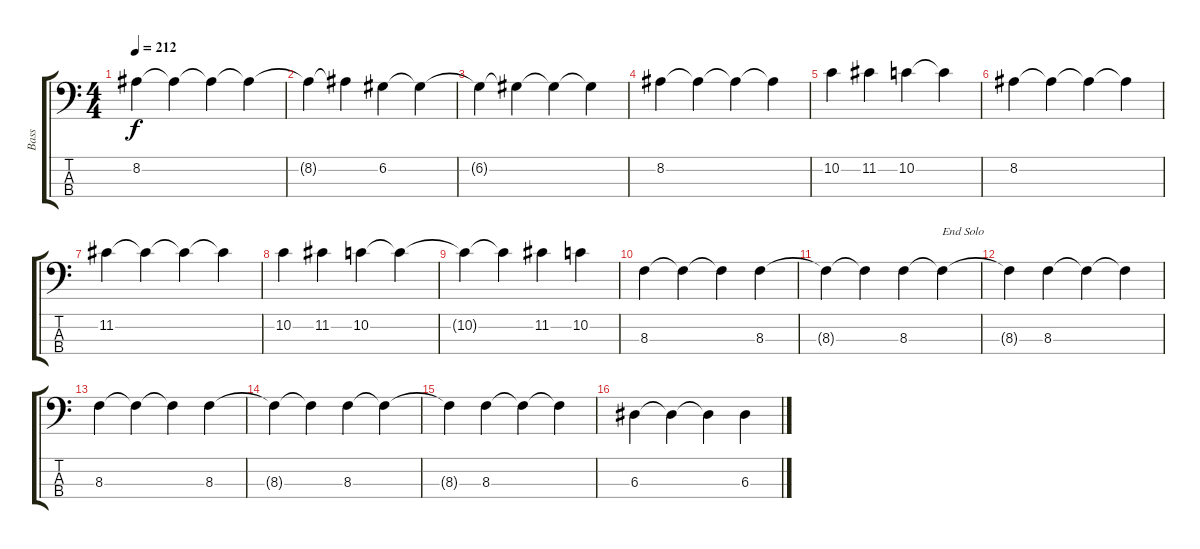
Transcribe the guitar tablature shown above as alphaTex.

\track ("Bass" "Bass") {instrument acousticguitarnylon}
\staff {score tabs}
\tuning (G2 D2 A1 E1) {hide}
\ts (4 4)
\tempo 212
\clef f4
\ks c
8.2.4{dy f} 8.2{t}.4 8.2{t}.4 8.2{t}.4 |
8.2{t}.4 8.2{t}.4 6.2.4 6.2{t}.4 |
6.2{t}.4 6.2{t}.4 6.2{t}.4 6.2{t}.4 |
8.2.4 8.2{t}.4 8.2{t}.4 8.2{t}.4 |
10.2.4 11.2.4 10.2.4 10.2{t}.4 |
8.2.4 8.2{t}.4 8.2{t}.4 8.2{t}.4 |
11.2.4 11.2{t}.4 11.2{t}.4 11.2{t}.4 |
10.2.4 11.2.4 10.2.4 10.2{t}.4 |
10.2{t}.4 10.2{t}.4 11.2.4 10.2.4 |
8.3.4 8.3{t}.4 8.3{t}.4 8.3.4 |
8.3{t}.4 8.3{t}.4 8.3.4 8.3{t}.4{txt "End Solo"} |
8.3{t}.4 8.3.4 8.3{t}.4 8.3{t}.4 |
8.3.4 8.3{t}.4 8.3{t}.4 8.3.4 |
8.3{t}.4 8.3{t}.4 8.3.4 8.3{t}.4 |
8.3{t}.4 8.3.4 8.3{t}.4 8.3{t}.4 |
6.3.4 6.3{t}.4 6.3{t}.4 6.3.4
